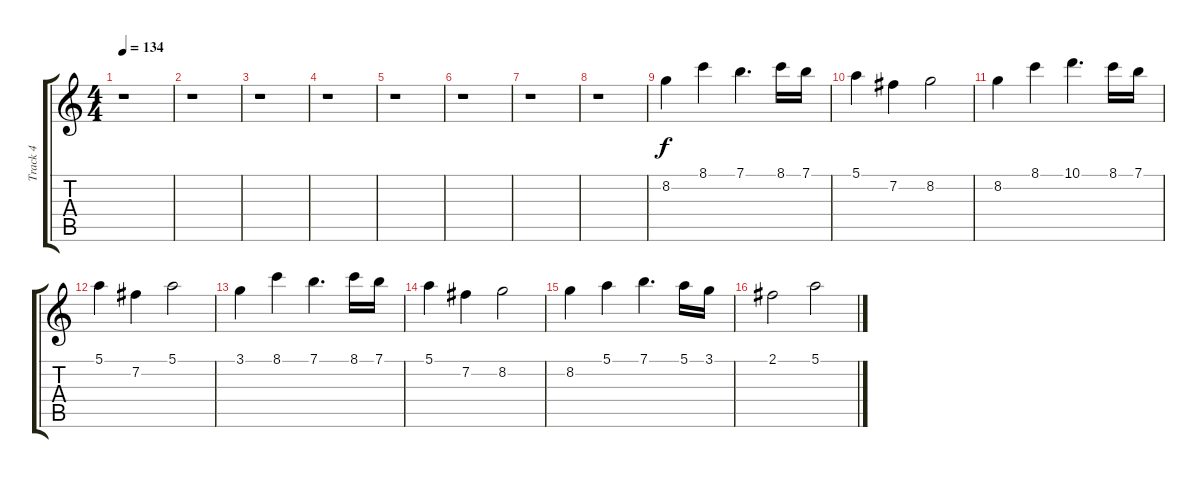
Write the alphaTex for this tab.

\track ("Track 4" "Track 4") {instrument distortionguitar}
\staff {score tabs}
\tuning (E4 B3 G3 D3 A2 E2) {hide}
\ts (4 4)
\tempo 134
\clef g2
\ks c
r.1{dy f} |
r.1 |
r.1 |
r.1 |
r.1 |
r.1 |
r.1 |
r.1 |
8.2.4 8.1.4 7.1.4{d} 8.1.16 7.1.16 |
5.1.4 7.2.4 8.2.2 |
8.2.4 8.1.4 10.1.4{d} 8.1.16 7.1.16 |
5.1.4 7.2.4 5.1.2 |
3.1.4 8.1.4 7.1.4{d} 8.1.16 7.1.16 |
5.1.4 7.2.4 8.2.2 |
8.2.4 5.1.4 7.1.4{d} 5.1.16 3.1.16 |
2.1.2 5.1.2
